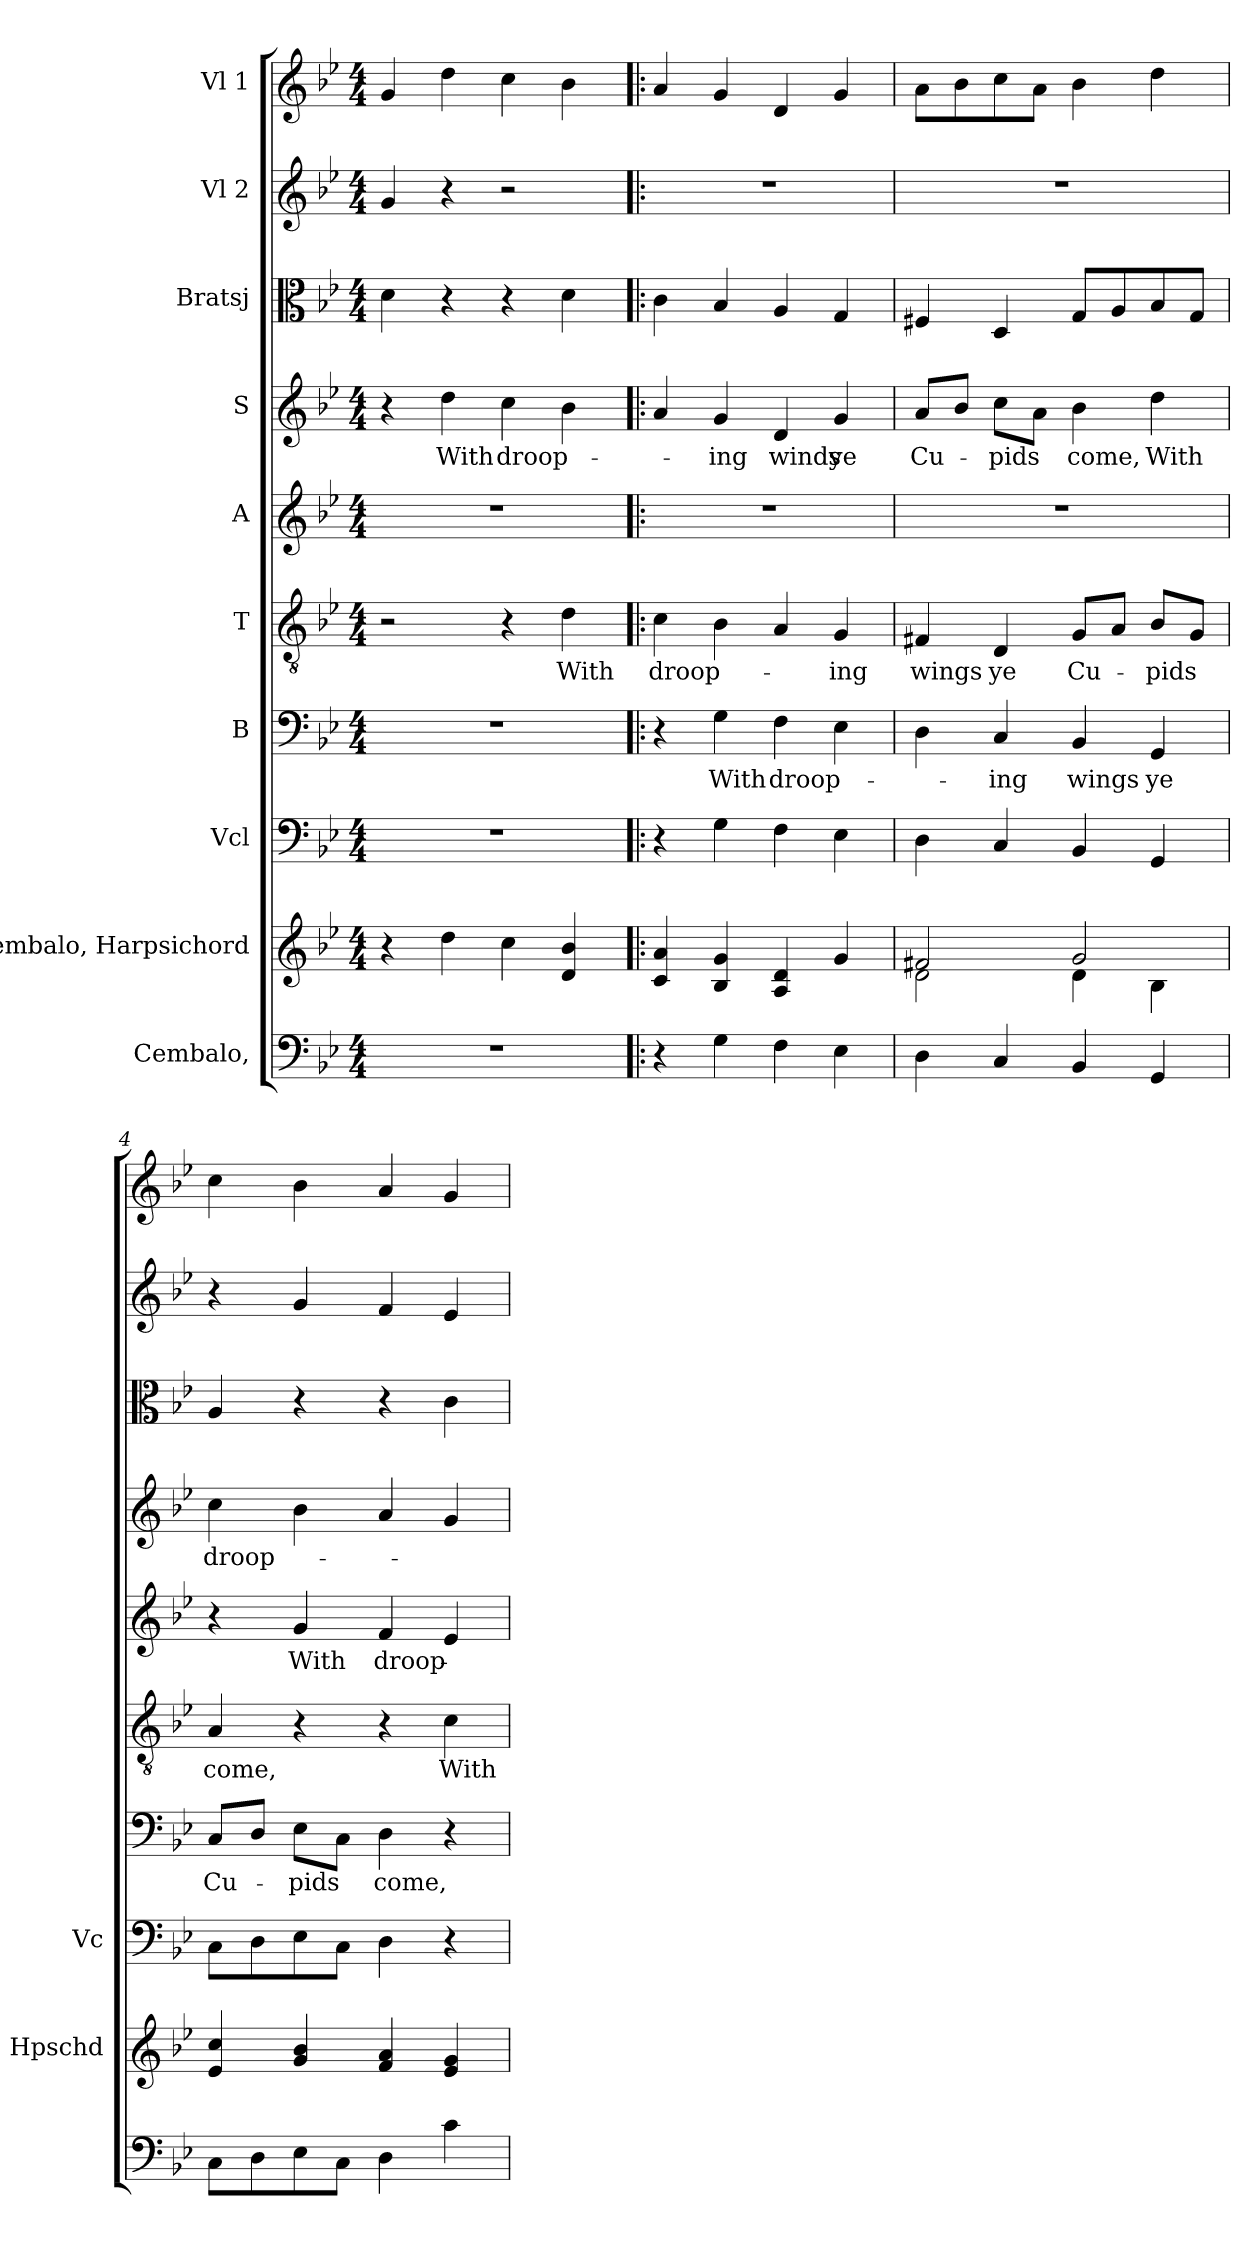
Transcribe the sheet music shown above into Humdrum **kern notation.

**kern	**kern	**kern	**kern	**text	**kern	**text	**kern	**text	**kern	**text	**kern	**kern	**kern
*part10	*part9	*part8	*part7	*part7	*part6	*part6	*part5	*part5	*part4	*part4	*part3	*part2	*part1
*staff10	*staff9	*staff8	*staff7	*staff7	*staff6	*staff6	*staff5	*staff5	*staff4	*staff4	*staff3	*staff2	*staff1
*I"Cembalo,	*I"Cembalo, Harpsichord	*I"Vcl	*I"B	*	*I"T	*	*I"A	*	*I"S	*	*I"Bratsj	*I"Vl 2	*I"Vl 1
*	*I'Hpschd	*I'Vc	*	*	*	*	*	*	*	*	*	*	*
*clefF4	*clefG2	*clefF4	*clefF4	*	*clefGv2	*	*clefG2	*	*clefG2	*	*clefC3	*clefG2	*clefG2
*k[b-e-]	*k[b-e-]	*k[b-e-]	*k[b-e-]	*	*k[b-e-]	*	*k[b-e-]	*	*k[b-e-]	*	*k[b-e-]	*k[b-e-]	*k[b-e-]
*M4/4	*M4/4	*M4/4	*M4/4	*	*M4/4	*	*M4/4	*	*M4/4	*	*M4/4	*M4/4	*M4/4
*MM100	*MM100	*MM100	*MM100	*	*MM100	*	*MM100	*	*MM100	*	*MM100	*MM100	*MM100
=1	=1	=1	=1	=1	=1	=1	=1	=1	=1	=1	=1	=1	=1
1r	4r	1r	1r	.	2r	.	1r	.	4r	.	4d\	4g/	4g/
!	!	!	!	!	!	!	!	!	!	!LO:LY:b	!	!	!
.	4dd\	.	.	.	.	.	.	.	4dd\	With	4r	4r	4dd\
!	!	!	!	!	!	!	!	!	!	!LO:LY:b	!	!	!
.	4cc\	.	.	.	4r	.	.	.	4cc\	droop-	4r	2r	4cc\
!	!	!	!	!	!	!LO:LY:b	!	!	!	!	!	!	!
.	4d/ 4b-/	.	.	.	4d\	With	.	.	4b-\	.	4d\	.	4b-\
=2!|:	=2!|:	=2!|:	=2!|:	=2!|:	=2!|:	=2!|:	=2!|:	=2!|:	=2!|:	=2!|:	=2!|:	=2!|:	=2!|:
!	!	!	!	!	!	!LO:LY:b	!	!	!	!	!	!	!
4r	4c/ 4a/	4r	4r	.	4c\	droop-	1r	.	4a/	.	4c\	1r	4a/
!	!	!	!	!LO:LY:b	!	!	!	!	!	!LO:LY:b	!	!	!
4G\	4B-/ 4g/	4G\	4G\	With	4B-\	.	.	.	4g/	-ing	4B-/	.	4g/
!	!	!	!	!LO:LY:b	!	!	!	!	!	!LO:LY:b	!	!	!
4F\	4A/ 4d/	4F\	4F\	droop-	4A/	.	.	.	4d/	winds	4A/	.	4d/
!	!	!	!	!	!	!LO:LY:b	!	!	!	!LO:LY:b	!	!	!
4E-\	4g/	4E-\	4E-\	.	4G/	-ing	.	.	4g/	ye	4G/	.	4g/
=3	=3	=3	=3	=3	=3	=3	=3	=3	=3	=3	=3	=3	=3
*	*^	*	*	*	*	*	*	*	*	*	*	*	*
!	!	!	!	!	!	!	!LO:LY:b	!	!	!	!LO:LY:b	!	!	!
4D\	2f#X/	2d\	4D\	4D\	.	4F#X/	wings	1r	.	8a/L	Cu-	4F#X/	1r	8a\L
.	.	.	.	.	.	.	.	.	.	8b-/J	.	.	.	8b-\
!	!	!	!	!	!LO:LY:b	!	!LO:LY:b	!	!	!	!LO:LY:b	!	!	!
4C/	.	.	4C/	4C/	-ing	4D/	ye	.	.	8cc\L	-pids	4D/	.	8cc\
.	.	.	.	.	.	.	.	.	.	8a\J	.	.	.	8a\J
!	!	!	!	!	!LO:LY:b	!	!LO:LY:b	!	!	!	!LO:LY:b	!	!	!
4BB-/	2g/	4d\	4BB-/	4BB-/	wings	8G/L	Cu-	.	.	4b-\	come,	8G/L	.	4b-\
.	.	.	.	.	.	8A/J	.	.	.	.	.	8A/	.	.
!	!	!	!	!	!LO:LY:b	!	!LO:LY:b	!	!	!	!LO:LY:b	!	!	!
4GG/	.	4B-\	4GG/	4GG/	ye	8B-/L	-pids	.	.	4dd\	With	8B-/	.	4dd\
.	.	.	.	.	.	8G/J	.	.	.	.	.	8G/J	.	.
*	*v	*v	*	*	*	*	*	*	*	*	*	*	*	*
=4	=4	=4	=4	=4	=4	=4	=4	=4	=4	=4	=4	=4	=4
!	!	!	!	!LO:LY:b	!	!LO:LY:b	!	!	!	!LO:LY:b	!	!	!
8C\L	4e-/ 4cc/	8C\L	8C/L	Cu-	4A/	come,	4r	.	4cc\	droop-	4A/	4r	4cc\
8D\	.	8D\	8D/J	.	.	.	.	.	.	.	.	.	.
!	!	!	!	!LO:LY:b	!	!	!	!LO:LY:b	!	!	!	!	!
8E-\	4g/ 4b-/	8E-\	8E-\L	-pids	4r	.	4g/	With	4b-\	.	4r	4g/	4b-\
8C\J	.	8C\J	8C\J	.	.	.	.	.	.	.	.	.	.
!	!	!	!	!LO:LY:b	!	!	!	!LO:LY:b	!	!	!	!	!
4D\	4f/ 4a/	4D\	4D\	come,	4r	.	4f/	droop-	4a/	.	4r	4f/	4a/
!	!	!	!	!	!	!LO:LY:b	!	!	!	!	!	!	!
4c\	4e-/ 4g/	4r	4r	.	4c\	With	4e-/	.	4g/	.	4c\	4e-/	4g/
=	=	=	=	=	=	=	=	=	=	=	=	=	=
*-	*-	*-	*-	*-	*-	*-	*-	*-	*-	*-	*-	*-	*-
